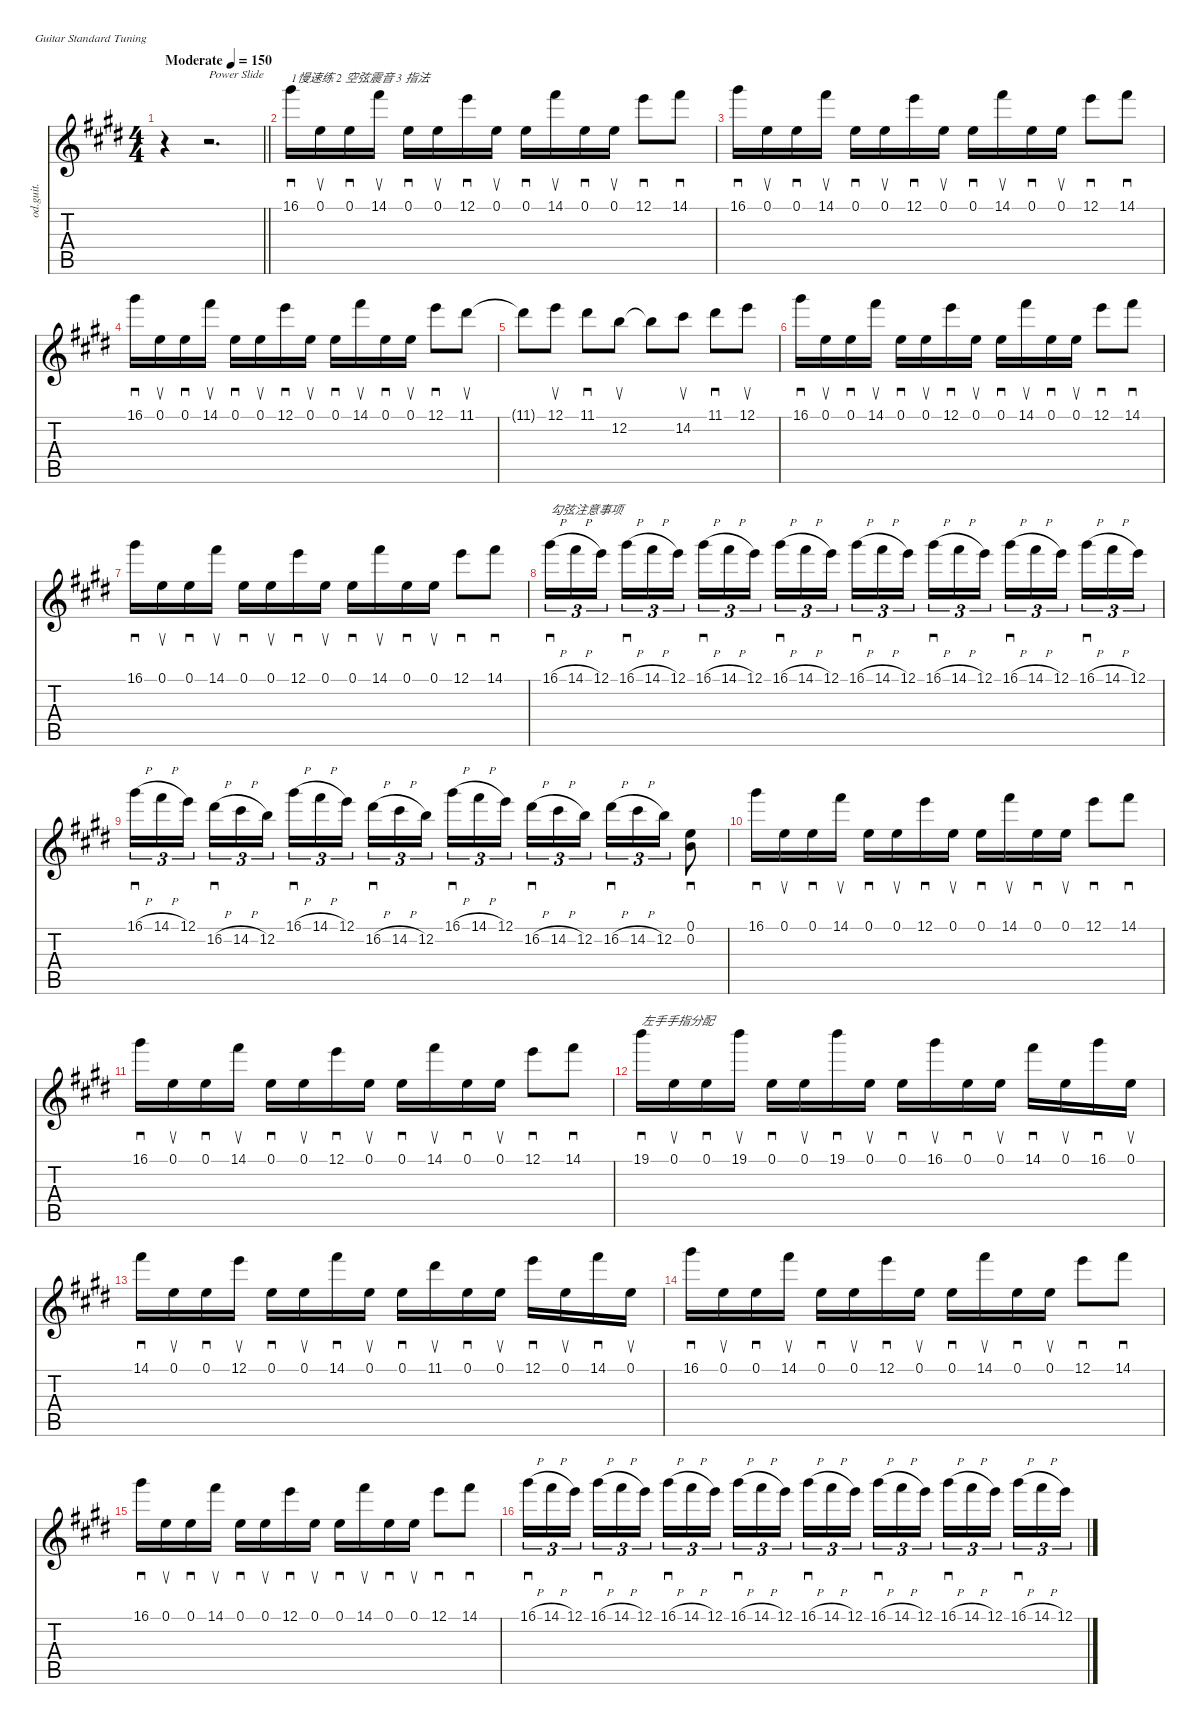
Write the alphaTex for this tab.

\defaultSystemsLayout 4
\hideDynamics
\bracketExtendMode nobrackets
\track (" (Lead Guitar)" "od.guit.") {instrument overdrivenguitar}
\staff {score tabs}
\tuning (E4 B3 G3 D3 A2 E2)
\ts (4 4)
\beaming (8 2 2 2 2)
\tempo (150 "Moderate")
\clef g2
\barLineRight lightlight
\ks c#minor
r.4{dy f instrument overdrivenguitar beam Down} r.2{d txt "Power Slide" beam Down} |
16.1{acc #}.16{sd txt "1慢速练 2 空弦震音 3 指法 " beam Down} 0.1{acc forcenatural}.16{su beam Down} 0.1{acc forcenatural}.16{sd beam Down} 14.1{acc #}.16{su beam Down} 0.1{acc forcenatural}.16{sd beam Down} 0.1{acc forcenatural}.16{su beam Down} 12.1{acc forcenatural}.16{sd beam Down} 0.1{acc forcenatural}.16{su beam Down} 0.1{acc forcenatural}.16{sd beam Down} 14.1{acc #}.16{su beam Down} 0.1{acc forcenatural}.16{sd beam Down} 0.1{acc forcenatural}.16{su beam Down} 12.1{acc forcenatural}.8{sd beam Down} 14.1{acc #}.8{sd beam Down} |
16.1{acc #}.16{sd beam Down} 0.1{acc forcenatural}.16{su beam Down} 0.1{acc forcenatural}.16{sd beam Down} 14.1{acc #}.16{su beam Down} 0.1{acc forcenatural}.16{sd beam Down} 0.1{acc forcenatural}.16{su beam Down} 12.1{acc forcenatural}.16{sd beam Down} 0.1{acc forcenatural}.16{su beam Down} 0.1{acc forcenatural}.16{sd beam Down} 14.1{acc #}.16{su beam Down} 0.1{acc forcenatural}.16{sd beam Down} 0.1{acc forcenatural}.16{su beam Down} 12.1{acc forcenatural}.8{sd beam Down} 14.1{acc #}.8{sd beam Down} |
16.1{acc #}.16{sd beam Down} 0.1{acc forcenatural}.16{su beam Down} 0.1{acc forcenatural}.16{sd beam Down} 14.1{acc #}.16{su beam Down} 0.1{acc forcenatural}.16{sd beam Down} 0.1{acc forcenatural}.16{su beam Down} 12.1{acc forcenatural}.16{sd beam Down} 0.1{acc forcenatural}.16{su beam Down} 0.1{acc forcenatural}.16{sd beam Down} 14.1{acc #}.16{su beam Down} 0.1{acc forcenatural}.16{sd beam Down} 0.1{acc forcenatural}.16{su beam Down} 12.1{acc forcenatural}.8{sd beam Down} 11.1{acc #}.8{su beam Down} |
11.1{t acc #}.8{beam Down} 12.1{acc forcenatural}.8{su beam Down} 11.1{acc #}.8{sd beam Down} 12.2{acc forcenatural}.8{su beam Down} 12.2{t acc forcenatural}.8{beam Down} 14.2{acc #}.8{su beam Down} 11.1{acc #}.8{sd beam Down} 12.1{acc forcenatural}.8{su beam Down} |
16.1{acc #}.16{sd beam Down} 0.1{acc forcenatural}.16{su beam Down} 0.1{acc forcenatural}.16{sd beam Down} 14.1{acc #}.16{su beam Down} 0.1{acc forcenatural}.16{sd beam Down} 0.1{acc forcenatural}.16{su beam Down} 12.1{acc forcenatural}.16{sd beam Down} 0.1{acc forcenatural}.16{su beam Down} 0.1{acc forcenatural}.16{sd beam Down} 14.1{acc #}.16{su beam Down} 0.1{acc forcenatural}.16{sd beam Down} 0.1{acc forcenatural}.16{su beam Down} 12.1{acc forcenatural}.8{sd beam Down} 14.1{acc #}.8{sd beam Down} |
16.1{acc #}.16{sd beam Down} 0.1{acc forcenatural}.16{su beam Down} 0.1{acc forcenatural}.16{sd beam Down} 14.1{acc #}.16{su beam Down} 0.1{acc forcenatural}.16{sd beam Down} 0.1{acc forcenatural}.16{su beam Down} 12.1{acc forcenatural}.16{sd beam Down} 0.1{acc forcenatural}.16{su beam Down} 0.1{acc forcenatural}.16{sd beam Down} 14.1{acc #}.16{su beam Down} 0.1{acc forcenatural}.16{sd beam Down} 0.1{acc forcenatural}.16{su beam Down} 12.1{acc forcenatural}.8{sd beam Down} 14.1{acc #}.8{sd beam Down} |
16.1{h acc #}.16{sd tu (3 2) txt "勾弦注意事项" beam Down} 14.1{h acc #}.16{tu (3 2) beam Down} 12.1{acc forcenatural}.16{tu (3 2) beam Down} 16.1{h acc #}.16{sd tu (3 2) beam Down} 14.1{h acc #}.16{tu (3 2) beam Down} 12.1{acc forcenatural}.16{tu (3 2) beam Down} 16.1{h acc #}.16{sd tu (3 2) beam Down} 14.1{h acc #}.16{tu (3 2) beam Down} 12.1{acc forcenatural}.16{tu (3 2) beam Down} 16.1{h acc #}.16{sd tu (3 2) beam Down} 14.1{h acc #}.16{tu (3 2) beam Down} 12.1{acc forcenatural}.16{tu (3 2) beam Down} 16.1{h acc #}.16{sd tu (3 2) beam Down} 14.1{h acc #}.16{tu (3 2) beam Down} 12.1{acc forcenatural}.16{tu (3 2) beam Down} 16.1{h acc #}.16{sd tu (3 2) beam Down} 14.1{h acc #}.16{tu (3 2) beam Down} 12.1{acc forcenatural}.16{tu (3 2) beam Down} 16.1{h acc #}.16{sd tu (3 2) beam Down} 14.1{h acc #}.16{tu (3 2) beam Down} 12.1{acc forcenatural}.16{tu (3 2) beam Down} 16.1{h acc #}.16{sd tu (3 2) beam Down} 14.1{h acc #}.16{tu (3 2) beam Down} 12.1{acc forcenatural}.16{tu (3 2) beam Down} |
16.1{h acc #}.16{sd tu (3 2) beam Down} 14.1{h acc #}.16{tu (3 2) beam Down} 12.1{acc forcenatural}.16{tu (3 2) beam Down} 16.2{h acc #}.16{sd tu (3 2) beam Down} 14.2{h acc #}.16{tu (3 2) beam Down} 12.2{acc forcenatural}.16{tu (3 2) beam Down} 16.1{h acc #}.16{sd tu (3 2) beam Down} 14.1{h acc #}.16{tu (3 2) beam Down} 12.1{acc forcenatural}.16{tu (3 2) beam Down} 16.2{h acc #}.16{sd tu (3 2) beam Down} 14.2{h acc #}.16{tu (3 2) beam Down} 12.2{acc forcenatural}.16{tu (3 2) beam Down} 16.1{h acc #}.16{sd tu (3 2) beam Down} 14.1{h acc #}.16{tu (3 2) beam Down} 12.1{acc forcenatural}.16{tu (3 2) beam Down} 16.2{h acc #}.16{sd tu (3 2) beam Down} 14.2{h acc #}.16{tu (3 2) beam Down} 12.2{acc forcenatural}.16{tu (3 2) beam Down} 16.2{h acc #}.16{sd tu (3 2) beam Down} 14.2{h acc #}.16{tu (3 2) beam Down} 12.2{acc forcenatural}.16{tu (3 2) beam Down} (0.2{acc forcenatural} 0.1{acc forcenatural}).8{sd beam Down} |
16.1{acc #}.16{sd beam Down} 0.1{acc forcenatural}.16{su beam Down} 0.1{acc forcenatural}.16{sd beam Down} 14.1{acc #}.16{su beam Down} 0.1{acc forcenatural}.16{sd beam Down} 0.1{acc forcenatural}.16{su beam Down} 12.1{acc forcenatural}.16{sd beam Down} 0.1{acc forcenatural}.16{su beam Down} 0.1{acc forcenatural}.16{sd beam Down} 14.1{acc #}.16{su beam Down} 0.1{acc forcenatural}.16{sd beam Down} 0.1{acc forcenatural}.16{su beam Down} 12.1{acc forcenatural}.8{sd beam Down} 14.1{acc #}.8{sd beam Down} |
16.1{acc #}.16{sd beam Down} 0.1{acc forcenatural}.16{su beam Down} 0.1{acc forcenatural}.16{sd beam Down} 14.1{acc #}.16{su beam Down} 0.1{acc forcenatural}.16{sd beam Down} 0.1{acc forcenatural}.16{su beam Down} 12.1{acc forcenatural}.16{sd beam Down} 0.1{acc forcenatural}.16{su beam Down} 0.1{acc forcenatural}.16{sd beam Down} 14.1{acc #}.16{su beam Down} 0.1{acc forcenatural}.16{sd beam Down} 0.1{acc forcenatural}.16{su beam Down} 12.1{acc forcenatural}.8{sd beam Down} 14.1{acc #}.8{sd beam Down} |
19.1{acc forcenatural}.16{sd txt "左手手指分配" beam Down} 0.1{acc forcenatural}.16{su beam Down} 0.1{acc forcenatural}.16{sd beam Down} 19.1{acc forcenatural}.16{su beam Down} 0.1{acc forcenatural}.16{sd beam Down} 0.1{acc forcenatural}.16{su beam Down} 19.1{acc forcenatural}.16{sd beam Down} 0.1{acc forcenatural}.16{su beam Down} 0.1{acc forcenatural}.16{sd beam Down} 16.1{acc #}.16{su beam Down} 0.1{acc forcenatural}.16{sd beam Down} 0.1{acc forcenatural}.16{su beam Down} 14.1{acc #}.16{sd beam Down} 0.1{acc forcenatural}.16{su beam Down} 16.1{acc #}.16{sd beam Down} 0.1{acc forcenatural}.16{su beam Down} |
14.1{acc #}.16{sd beam Down} 0.1{acc forcenatural}.16{su beam Down} 0.1{acc forcenatural}.16{sd beam Down} 12.1{acc forcenatural}.16{su beam Down} 0.1{acc forcenatural}.16{sd beam Down} 0.1{acc forcenatural}.16{su beam Down} 14.1{acc #}.16{sd beam Down} 0.1{acc forcenatural}.16{su beam Down} 0.1{acc forcenatural}.16{sd beam Down} 11.1{acc #}.16{su beam Down} 0.1{acc forcenatural}.16{sd beam Down} 0.1{acc forcenatural}.16{su beam Down} 12.1{acc forcenatural}.16{sd beam Down} 0.1{acc forcenatural}.16{su beam Down} 14.1{acc #}.16{sd beam Down} 0.1{acc forcenatural}.16{su beam Down} |
16.1{acc #}.16{sd beam Down} 0.1{acc forcenatural}.16{su beam Down} 0.1{acc forcenatural}.16{sd beam Down} 14.1{acc #}.16{su beam Down} 0.1{acc forcenatural}.16{sd beam Down} 0.1{acc forcenatural}.16{su beam Down} 12.1{acc forcenatural}.16{sd beam Down} 0.1{acc forcenatural}.16{su beam Down} 0.1{acc forcenatural}.16{sd beam Down} 14.1{acc #}.16{su beam Down} 0.1{acc forcenatural}.16{sd beam Down} 0.1{acc forcenatural}.16{su beam Down} 12.1{acc forcenatural}.8{sd beam Down} 14.1{acc #}.8{sd beam Down} |
16.1{acc #}.16{sd beam Down} 0.1{acc forcenatural}.16{su beam Down} 0.1{acc forcenatural}.16{sd beam Down} 14.1{acc #}.16{su beam Down} 0.1{acc forcenatural}.16{sd beam Down} 0.1{acc forcenatural}.16{su beam Down} 12.1{acc forcenatural}.16{sd beam Down} 0.1{acc forcenatural}.16{su beam Down} 0.1{acc forcenatural}.16{sd beam Down} 14.1{acc #}.16{su beam Down} 0.1{acc forcenatural}.16{sd beam Down} 0.1{acc forcenatural}.16{su beam Down} 12.1{acc forcenatural}.8{sd beam Down} 14.1{acc #}.8{sd beam Down} |
16.1{h acc #}.16{sd tu (3 2) beam Down} 14.1{h acc #}.16{tu (3 2) beam Down} 12.1{acc forcenatural}.16{tu (3 2) beam Down} 16.1{h acc #}.16{sd tu (3 2) beam Down} 14.1{h acc #}.16{tu (3 2) beam Down} 12.1{acc forcenatural}.16{tu (3 2) beam Down} 16.1{h acc #}.16{sd tu (3 2) beam Down} 14.1{h acc #}.16{tu (3 2) beam Down} 12.1{acc forcenatural}.16{tu (3 2) beam Down} 16.1{h acc #}.16{sd tu (3 2) beam Down} 14.1{h acc #}.16{tu (3 2) beam Down} 12.1{acc forcenatural}.16{tu (3 2) beam Down} 16.1{h acc #}.16{sd tu (3 2) beam Down} 14.1{h acc #}.16{tu (3 2) beam Down} 12.1{acc forcenatural}.16{tu (3 2) beam Down} 16.1{h acc #}.16{sd tu (3 2) beam Down} 14.1{h acc #}.16{tu (3 2) beam Down} 12.1{acc forcenatural}.16{tu (3 2) beam Down} 16.1{h acc #}.16{sd tu (3 2) beam Down} 14.1{h acc #}.16{tu (3 2) beam Down} 12.1{acc forcenatural}.16{tu (3 2) beam Down} 16.1{h acc #}.16{sd tu (3 2) beam Down} 14.1{h acc #}.16{tu (3 2) beam Down} 12.1{acc forcenatural}.16{tu (3 2) beam Down}
